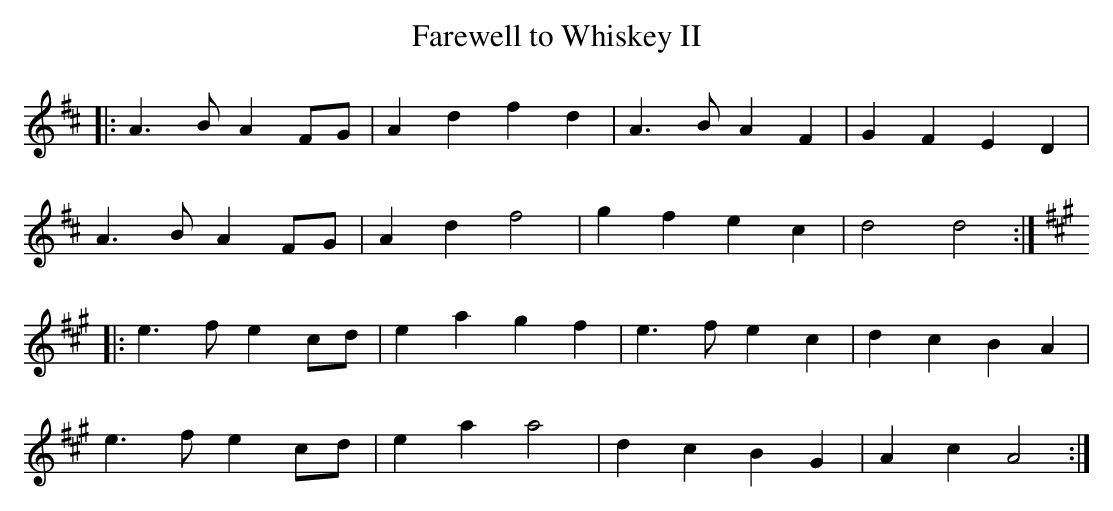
X:1
T:Farewell to Whiskey II
M:2/4l
K:D
|:A3B A2FG | A2d2 f2d2 | A3B A2F2 | G2F2 E2D2 |
A3B A2FG | A2d2 f4 | g2f2 e2c2 | d4 d4 :|
K:A
|:e3f e2cd | e2a2 g2f2 | e3f e2c2 | d2c2 B2A2 |
e3f e2cd | e2a2 a4 | d2c2 B2G2 | A2c2 A4:|
